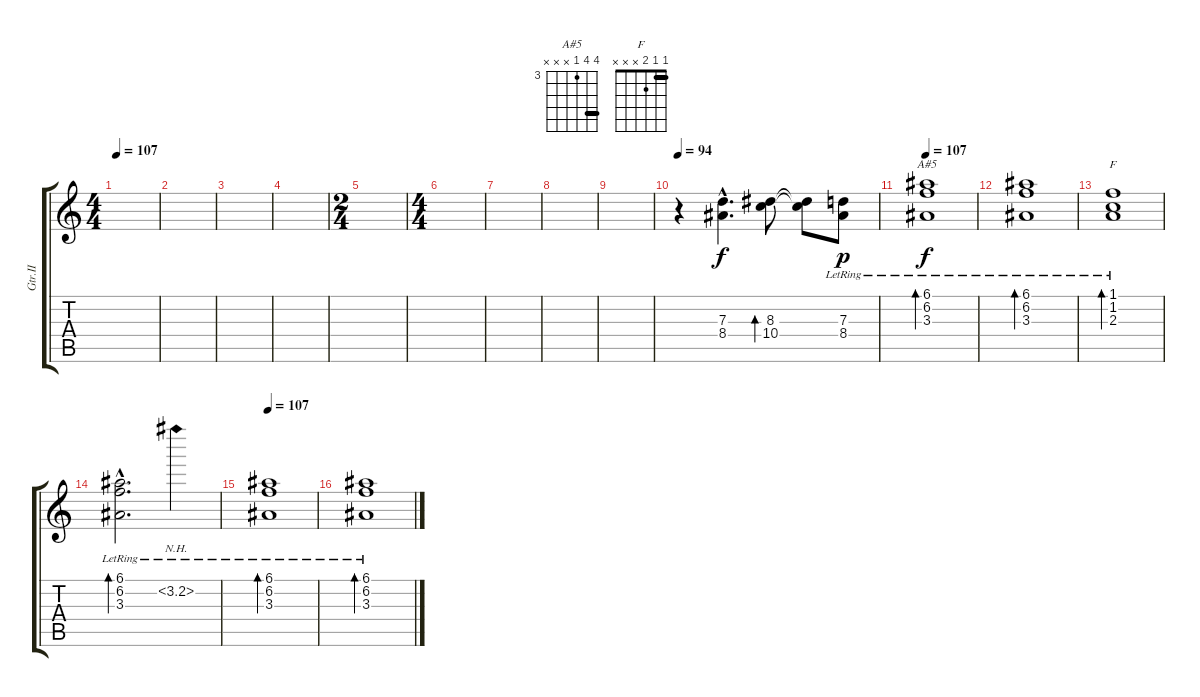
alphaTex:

\track ("Gtr.II" "Gtr.II") {instrument electricguitarjazz}
\staff {score tabs}
\tuning (E4 B3 G3 D3 A2 E2) {hide}
\chord ("A#5" 6 6 3 x x x) {firstfret 3 barre 6}
\chord ("F" 1 1 2 x x x) {barre 1}
\ts (4 4)
\tempo 107
\clef g2
\ks c
|
|
|
|
\ts (2 4)
|
\ts (4 4)
|
|
|
|
\tempo 94
r.4 (7.3{hac} 8.4{hac}).4{d} (8.3 10.4).8{bd 240} (8.3{t} 10.4{t}).8{dy f} (7.3 8.4{lr}).8{dy p} |
\tempo 107
(6.1{lr} 6.2{lr} 3.3{lr}).1{bd 240 ch "A#5" dy f} |
(6.1{lr} 6.2{lr} 3.3{lr}).1{bd 240} |
(1.1{lr} 1.2{lr} 2.3{lr}).1{bd 240 ch "F"} |
(6.1{hac lr} 6.2{hac lr} 3.3{hac lr}).2{d bd 240} 3.2{nh lr}.4 |
\tempo 107
(6.1{lr} 6.2{lr} 3.3{lr}).1{bd 240} |
(6.1{lr} 6.2{lr} 3.3{lr}).1{bd 240}
